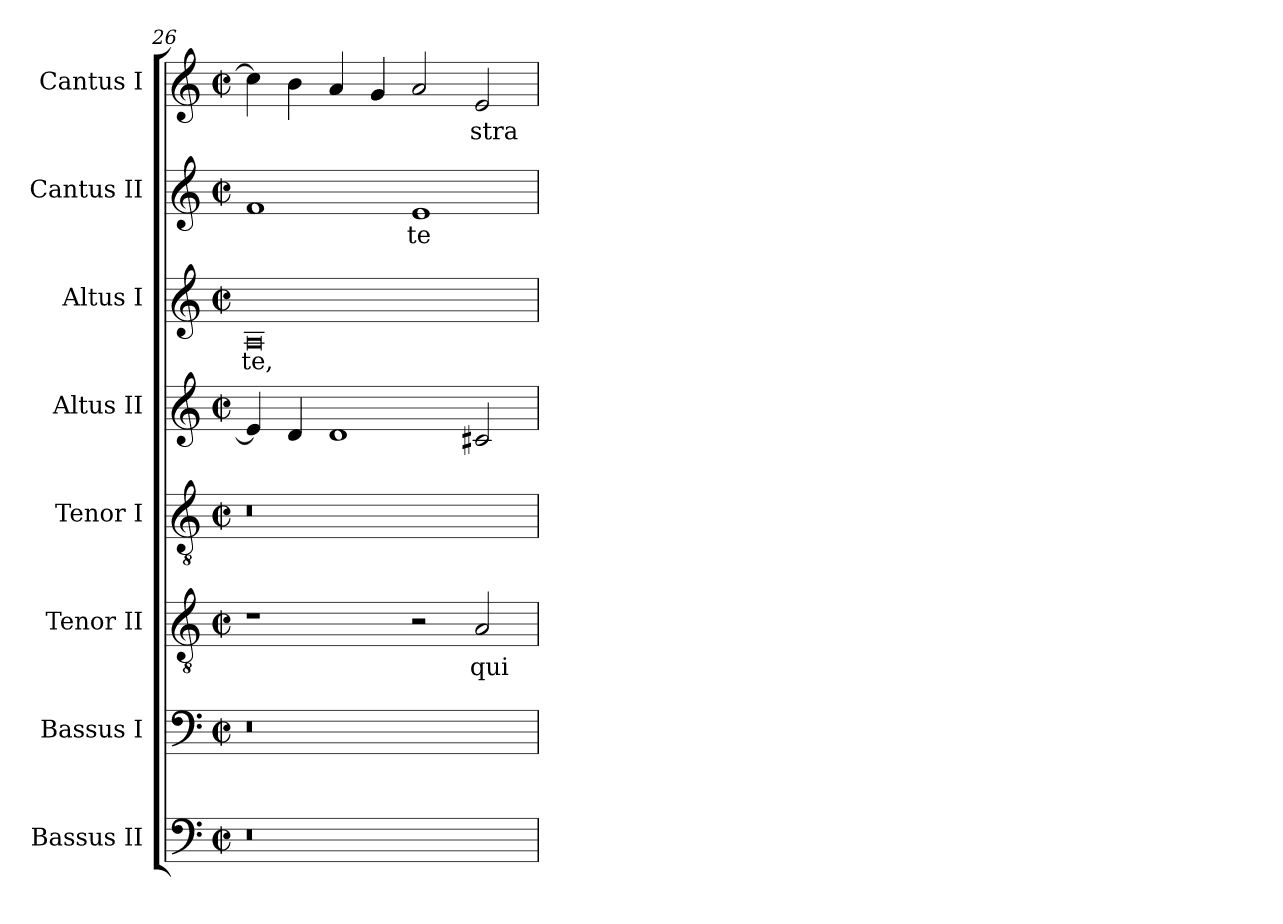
**kern	**kern	**kern	**text	**kern	**kern	**kern	**text	**kern	**text	**kern	**text
*part8	*part7	*part6	*part6	*part5	*part4	*part3	*part3	*part2	*part2	*part1	*part1
*staff8	*staff7	*staff6	*staff6	*staff5	*staff4	*staff3	*staff3	*staff2	*staff2	*staff1	*staff1
*I"Bassus II	*I"Bassus I	*I"Tenor II	*	*I"Tenor I	*I"Altus II	*I"Altus I	*	*I"Cantus II	*	*I"Cantus I	*
*I'B II	*I'B I	*I'T II	*	*I'T I	*I'A II	*I'A I	*	*I'C II	*	*I'C I	*
!!LO:PB:g=z
*clefF4	*clefF4	*clefGv2	*	*clefGv2	*clefG2	*clefG2	*	*clefG2	*	*clefG2	*
*	*	*	*	*	*	*k[]	*	*	*	*	*
*	*	*	*	*	*	*C:	*	*	*	*	*
*M2/2	*M2/2	*M2/2	*	*M2/2	*M2/2	*M2/2	*	*M2/2	*	*M2/2	*
*met(c|)	*met(c|)	*met(c|)	*	*met(c|)	*met(c|)	*met(c|)	*	*met(c|)	*	*met(c|)	*
=26	=26	=26	=26	=26	=26	=26	=26	=26	=26	=26	=26
!	!	!	!	!	!	!	!LO:LY:b:cj	!	!	!	!
0r	0r	1r	.	0r	4e/]	0A	-te,	1f	.	4cc\]	.
.	.	.	.	.	4d/	.	.	.	.	4b\	.
.	.	.	.	.	1d	.	.	.	.	4a/	.
.	.	.	.	.	.	.	.	.	.	4g/	.
!	!	!	!	!	!	!	!	!	!LO:LY:b:cj	!	!
.	.	2r	.	.	.	.	.	1e	te	2a/	.
!	!	!	!LO:LY:b	!	!	!	!	!	!	!	!LO:LY:b:cj
.	.	2A/	qui	.	2c#/	.	.	.	.	2e/	stra
=	=	=	=	=	=	=	=	=	=	=	=
*-	*-	*-	*-	*-	*-	*-	*-	*-	*-	*-	*-
